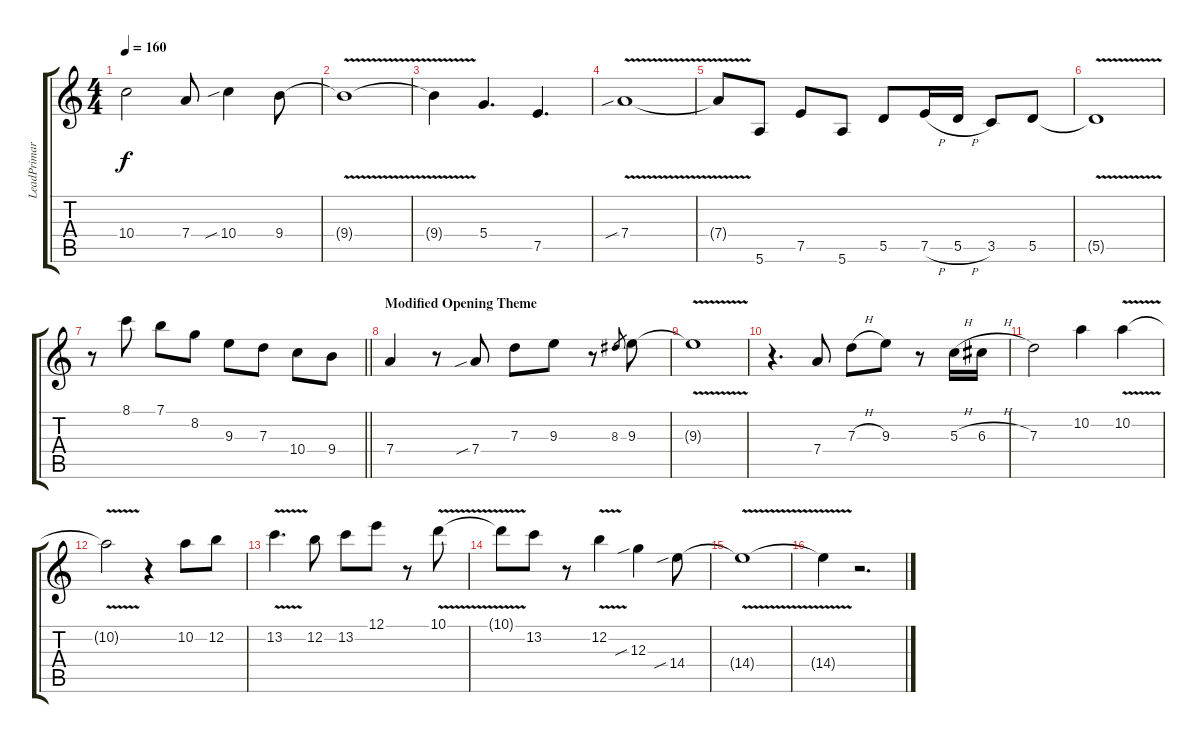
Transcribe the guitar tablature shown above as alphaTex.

\track ("LeadPrimary" "LeadPrimar") {instrument distortionguitar}
\staff {score tabs}
\tuning (E4 B3 G3 D3 A2 E2) {hide}
\ts (4 4)
\tempo 160
\clef g2
\ks c
10.4{t}.2{dy f} 7.4.8 10.4{sib}.4 9.4.8 |
9.4{v t}.1 |
9.4{t}.4 5.4.4{d} 7.5.4{d} |
7.4{v sib}.1 |
7.4{t}.8 5.6.8 7.5.8 5.6.8 5.5.8 7.5{h}.16 5.5{h}.16 3.5.8 5.5.8 |
5.5{v t}.1 |
\barLineRight lightlight
r.8 8.1.8 7.1.8 8.2.8 9.3.8 7.3.8 10.4.8 9.4.8 |
\section ("" "Modified Opening Theme")
7.4.4 r.8 7.4{sib}.8 7.3.8 9.3.8 r.8 8.3.8{gr} 9.3.8 |
9.3{v t}.1 |
r.4{d} 7.4.8 7.3{h}.8 9.3.8 r.8 5.3{h}.16 6.3{h}.16 |
7.3.2 10.2.4 10.2{v}.4 |
10.2{t}.2 r.4 10.2.8 12.2.8 |
13.2{v}.4{d} 12.2.8 13.2.8 12.1.8 r.8 10.1{v}.8 |
10.1{t}.8 13.2.8 r.8 12.2{v}.4 12.3{sib}.4 14.4{sib}.8 |
14.4{v t}.1 |
14.4{t}.4 r.2{d}
